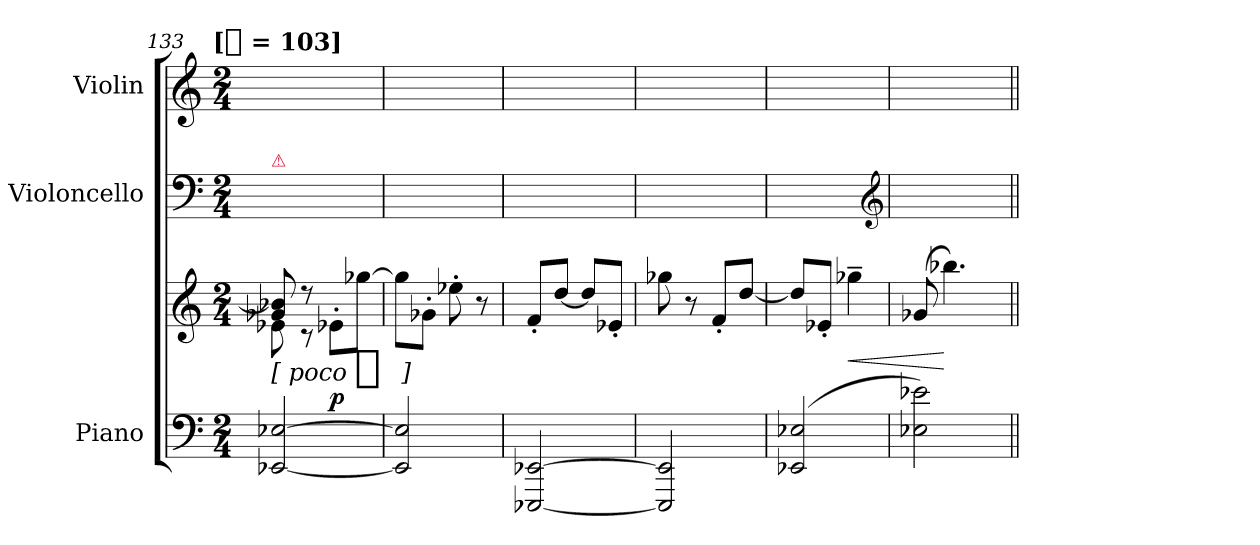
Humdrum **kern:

**kern	**kern	**dynam	**kern	**kern
*part3	*part3	*part3	*part2	*part1
*staff4	*staff3	*staff3/4	*staff2	*staff1
*I"Piano	*	*	*I"Violoncello	*I"Violin
*I'Pno.	*	*	*I'Vc.	*I'Vln.
*clefF4	*clefG2	*	*clefF4	*clefG2
*k[]	*k[]	*	*k[]	*k[]
*C:	*C:	*	*C:	*C:
!!LO:TX:omd:t=[[quarter] = 103]
*M2/4	*M2/4	*	*M2/4	*M2/4
*MM103	*MM103	*	*MM103	*MM103
=133	=133	=133	=133	=133
*	*^	*	*	*
!	!	!	!	!LO:TX:a:color=crimson:t=⚠	!
!	!	!	!LO:DY:t=[ poco %s ]	!	!
[2EE-X [2E-X	8g-X 8b-X]	8e-X	f	2ryy	8ryy
.	8r	8r	.	.	4ryy
.	8e-X'L	4ryy	p	.	.
.	[8gg-XJ	.	.	.	8ryy
*	*v	*v	*	*	*
=134	=134	=134	=134	=134
2EE-] 2E-]	8gg-L]	.	4ryy	4ryy
.	8g-X'J	.	.	.
.	8ee-X'	.	4ryy	4ryy
.	8r	.	.	.
=135	=135	=135	=135	=135
[2EEE-X [2EE-X	8f'L	.	4ryy	4ryy
.	[8ddJ	.	.	.
.	8ddL]	.	8ryy	8ryy
.	8e-X'J	.	8ryy	8ryy
=136	=136	=136	=136	=136
2EEE-] 2EE-]	8gg-X	.	8ryy	8ryy
.	8r	.	4ryy	4ryy
.	8f'L	.	.	.
.	[8ddJ	.	8ryy	8ryy
=137	=137	=137	=137	=137
(>2EE-X 2E-X	8ddL]	.	8ryy	8ryy
.	8e-X'J	.	8ryy	8ryy
.	4gg-X~	<	4ryy	4ryy
*	*	*	*clefG2	*
=138	=138	=138	=138	=138
2E-X 2e-X)	(>8g-X	.	4ryy	4ryy
.	4.bb-X)	[	.	.
.	.	.	4ryy	4ryy
=||	=||	=||	=||	=||
*-	*-	*-	*-	*-
